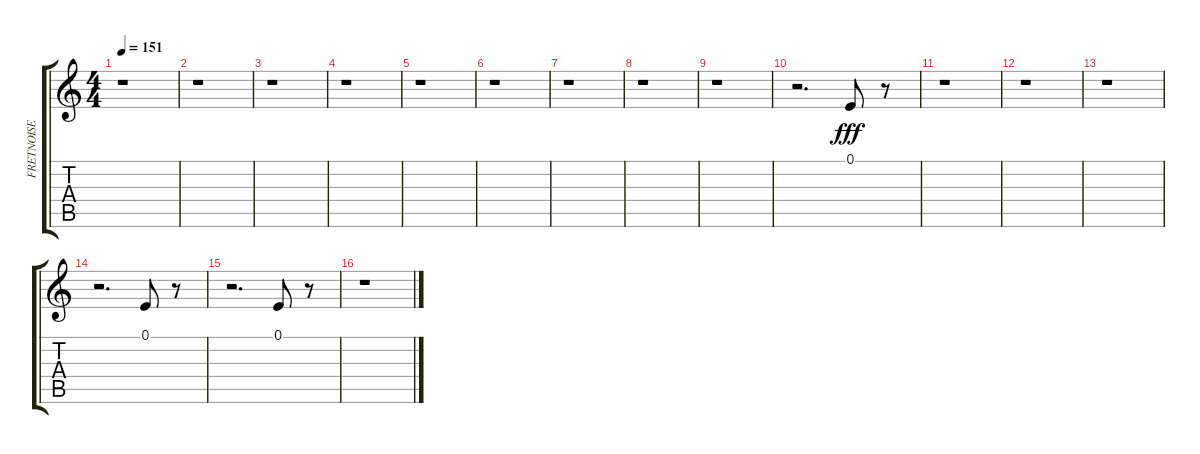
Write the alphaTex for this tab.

\track ("FRETNOISE           " "FRETNOISE ") {instrument guitarfretnoise}
\staff {score tabs}
\tuning (E4 B3 G3 D3 A2 E2) {hide}
\ts (4 4)
\tempo 151
\clef g2
\ks c
r.1{dy fff} |
r.1 |
r.1 |
r.1 |
r.1 |
r.1 |
r.1 |
r.1 |
r.1 |
r.2{d} 0.1.8 r.8 |
r.1 |
r.1 |
r.1 |
r.2{d} 0.1.8 r.8 |
r.2{d} 0.1.8 r.8 |
r.1
